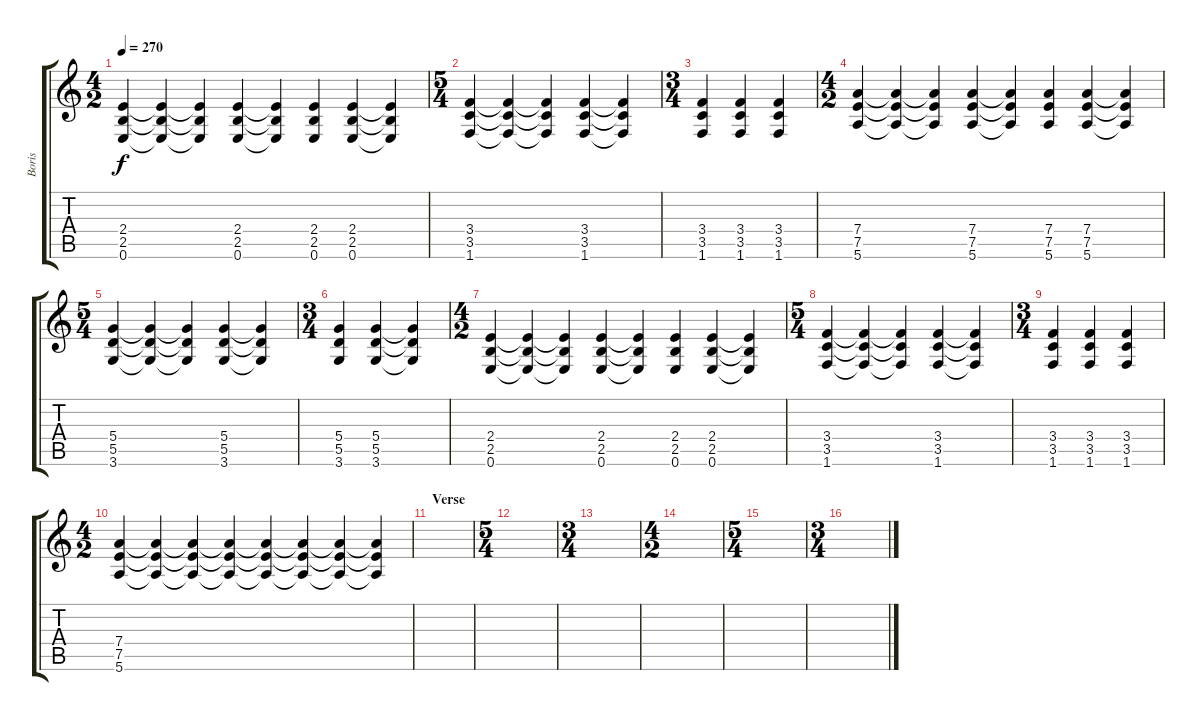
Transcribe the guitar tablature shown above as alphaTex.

\track ("Boris" "Boris") {instrument distortionguitar}
\staff {score tabs}
\tuning (E4 B3 G3 D3 A2 E2) {hide}
\ts (4 2)
\tempo 270
\clef g2
\ks c
(2.4 2.5 0.6).4{dy f} (2.4{t} 2.5{t} 0.6{t}).4 (2.4{t} 2.5{t} 0.6{t}).4 (2.4 2.5 0.6).4 (2.4{t} 2.5{t} 0.6{t}).4 (2.4 2.5 0.6).4 (2.4 2.5 0.6).4 (2.4{t} 2.5{t} 0.6{t}).4 |
\ts (5 4)
(3.4 3.5 1.6).4 (3.4{t} 3.5{t} 1.6{t}).4 (3.4{t} 3.5{t} 1.6{t}).4 (3.4 3.5 1.6).4 (3.4{t} 3.5{t} 1.6{t}).4 |
\ts (3 4)
(3.4 3.5 1.6).4 (3.4 3.5 1.6).4 (3.4 3.5 1.6).4 |
\ts (4 2)
(7.4 7.5 5.6).4 (7.4{t} 7.5{t} 5.6{t}).4 (7.4{t} 7.5{t} 5.6{t}).4 (7.4 7.5 5.6).4 (7.4{t} 7.5{t} 5.6{t}).4 (7.4 7.5 5.6).4 (7.4 7.5 5.6).4 (7.4{t} 7.5{t} 5.6{t}).4 |
\ts (5 4)
(5.4 5.5 3.6).4 (5.4{t} 5.5{t} 3.6{t}).4 (5.4{t} 5.5{t} 3.6{t}).4 (5.4 5.5 3.6).4 (5.4{t} 5.5{t} 3.6{t}).4 |
\ts (3 4)
(5.4 5.5 3.6).4 (5.4 5.5 3.6).4 (5.4{t} 5.5{t} 3.6{t}).4 |
\ts (4 2)
(2.4 2.5 0.6).4 (2.4{t} 2.5{t} 0.6{t}).4 (2.4{t} 2.5{t} 0.6{t}).4 (2.4 2.5 0.6).4 (2.4{t} 2.5{t} 0.6{t}).4 (2.4 2.5 0.6).4 (2.4 2.5 0.6).4 (2.4{t} 2.5{t} 0.6{t}).4 |
\ts (5 4)
(3.4 3.5 1.6).4 (3.4{t} 3.5{t} 1.6{t}).4 (3.4{t} 3.5{t} 1.6{t}).4 (3.4 3.5 1.6).4 (3.4{t} 3.5{t} 1.6{t}).4 |
\ts (3 4)
(3.4 3.5 1.6).4 (3.4 3.5 1.6).4 (3.4 3.5 1.6).4 |
\ts (4 2)
(7.4 7.5 5.6).4 (7.4{t} 7.5{t} 5.6{t}).4 (7.4{t} 7.5{t} 5.6{t}).4 (7.4{t} 7.5{t} 5.6{t}).4 (7.4{t} 7.5{t} 5.6{t}).4 (7.4{t} 7.5{t} 5.6{t}).4 (7.4{t} 7.5{t} 5.6{t}).4 (7.4{t} 7.5{t} 5.6{t}).4 |
\section ("" "Verse")
|
\ts (5 4)
|
\ts (3 4)
|
\ts (4 2)
|
\ts (5 4)
|
\ts (3 4)
